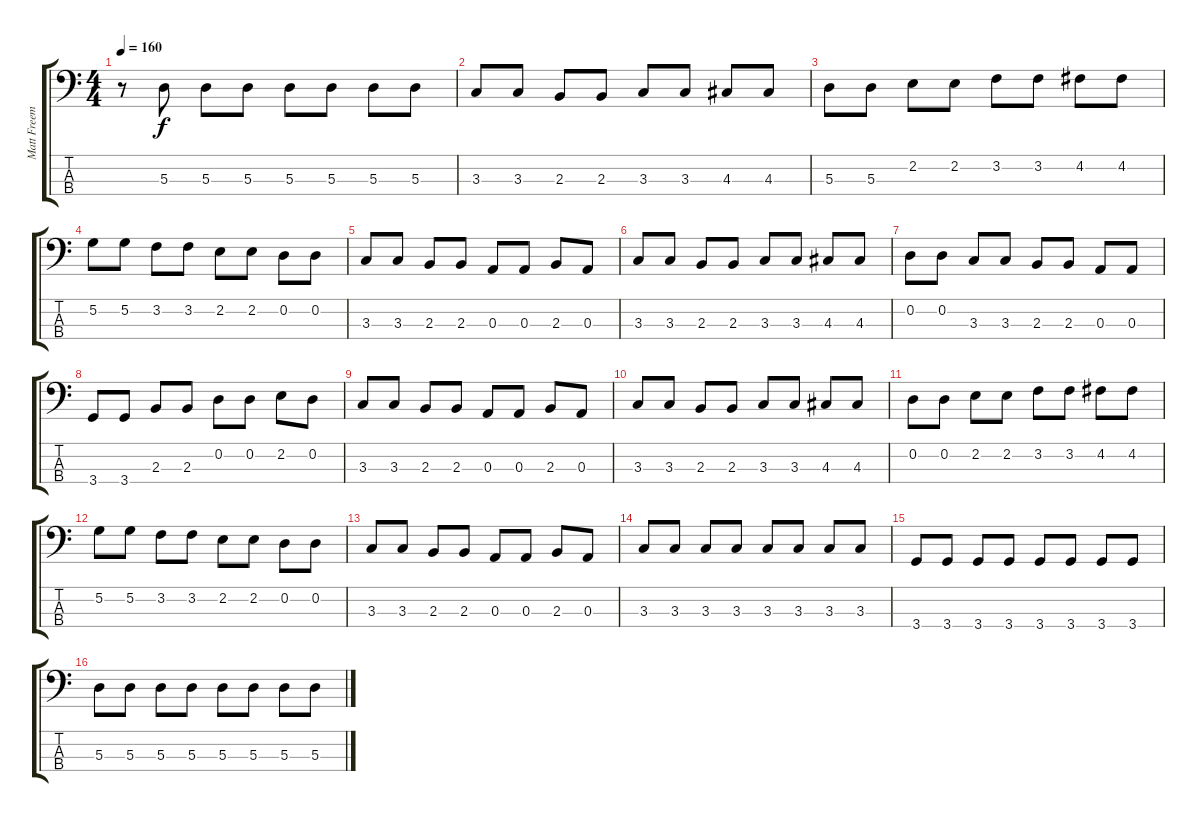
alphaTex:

\track ("Matt Freeman" "Matt Freem") {instrument electricbasspick}
\staff {score tabs}
\tuning (G2 D2 A1 E1) {hide}
\ts (4 4)
\tempo 160
\clef f4
\ks c
r.8{dy f} 5.3.8 5.3.8 5.3.8 5.3.8 5.3.8 5.3.8 5.3.8 |
3.3.8 3.3.8 2.3.8 2.3.8 3.3.8 3.3.8 4.3.8 4.3.8 |
5.3.8 5.3.8 2.2.8 2.2.8 3.2.8 3.2.8 4.2.8 4.2.8 |
5.2.8 5.2.8 3.2.8 3.2.8 2.2.8 2.2.8 0.2.8 0.2.8 |
3.3.8 3.3.8 2.3.8 2.3.8 0.3.8 0.3.8 2.3.8 0.3.8 |
3.3.8 3.3.8 2.3.8 2.3.8 3.3.8 3.3.8 4.3.8 4.3.8 |
0.2.8 0.2.8 3.3.8 3.3.8 2.3.8 2.3.8 0.3.8 0.3.8 |
3.4.8 3.4.8 2.3.8 2.3.8 0.2.8 0.2.8 2.2.8 0.2.8 |
3.3.8 3.3.8 2.3.8 2.3.8 0.3.8 0.3.8 2.3.8 0.3.8 |
3.3.8 3.3.8 2.3.8 2.3.8 3.3.8 3.3.8 4.3.8 4.3.8 |
0.2.8 0.2.8 2.2.8 2.2.8 3.2.8 3.2.8 4.2.8 4.2.8 |
5.2.8 5.2.8 3.2.8 3.2.8 2.2.8 2.2.8 0.2.8 0.2.8 |
3.3.8 3.3.8 2.3.8 2.3.8 0.3.8 0.3.8 2.3.8 0.3.8 |
3.3.8 3.3.8 3.3.8 3.3.8 3.3.8 3.3.8 3.3.8 3.3.8 |
3.4.8 3.4.8 3.4.8 3.4.8 3.4.8 3.4.8 3.4.8 3.4.8 |
5.3.8 5.3.8 5.3.8 5.3.8 5.3.8 5.3.8 5.3.8 5.3.8
